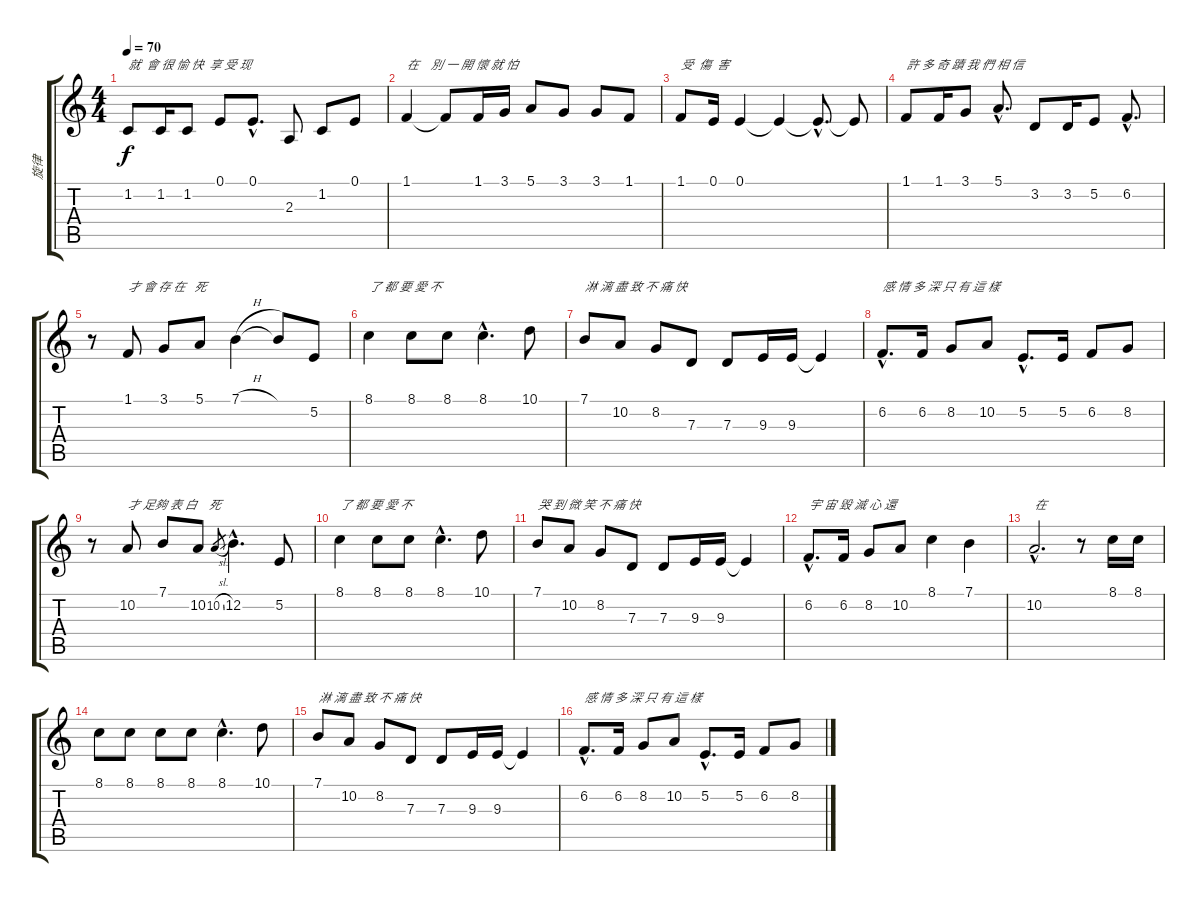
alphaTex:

\track ("旋律" "旋律") {instrument reedorgan}
\staff {score tabs}
\tuning (E4 B3 G3 D3 A2 E2) {hide}
\ts (4 4)
\tempo 70
\clef g2
\ks c
1.2.8{txt "就  會 很 愉 快  享 受 现" dy f} 1.2.16 1.2.8 0.1.8 0.1{hac}.8{d} 2.3.8 1.2.8 0.1.8 |
1.1.4{txt "在　別 一 開 懷 就 怕"} 1.1{t}.8 1.1.16 3.1.16 5.1.8 3.1.8 3.1.8 1.1.8 |
1.1.8{txt "受  傷  害"} 0.1.16 0.1.4 0.1{t}.4 0.1{hac t}.8{d} 0.1{t}.8 |
1.1.8{txt "許 多 奇 蹟 我 們 相 信"} 1.1.16 3.1.8 5.1{hac}.8{d} 3.2.8 3.2.16 5.2.8 6.2{hac}.8{d} |
r.8 1.1.8{txt "才 會 存 在   死"} 3.1.8 5.1.8 7.1{h}.4 7.1{t}.8 5.2.8 |
8.1.4{txt "了 都 要 愛 不"} 8.1.8 8.1.8 8.1{hac}.4{d} 10.1.8 |
7.1.8{txt "淋 漓 盡 致 不 痛 快"} 10.2.8 8.2.8 7.3.8 7.3.8 9.3.16 9.3.16 9.3{t}.4 |
6.2{hac}.8{d txt "感 情 多 深 只 有 這 樣"} 6.2.16 8.2.8 10.2.8 5.2{hac}.8{d} 5.2.16 6.2.8 8.2.8 |
r.8 10.2.8{txt "才 足夠 表 白    死"} 7.1.8 10.2.8 10.2{sl}.8{gr} 12.2{hac}.4{d} 5.2.8 |
8.1.4{txt "了 都 要 愛 不"} 8.1.8 8.1.8 8.1{hac}.4{d} 10.1.8 |
7.1.8{txt "哭 到 微 笑 不 痛 快"} 10.2.8 8.2.8 7.3.8 7.3.8 9.3.16 9.3.16 9.3{t}.4 |
6.2{hac}.8{d txt "宇 宙 毀 滅 心 還"} 6.2.16 8.2.8 10.2.8 8.1.4 7.1.4 |
10.2{hac}.2{d txt "在"} r.8 8.1.16 8.1.16 |
8.1.8 8.1.8 8.1.8 8.1.8 8.1{hac}.4{d} 10.1.8 |
7.1.8{txt "淋 漓 盡 致 不 痛 快"} 10.2.8 8.2.8 7.3.8 7.3.8 9.3.16 9.3.16 9.3{t}.4 |
6.2{hac}.8{d txt "感 情 多 深 只 有 這 樣"} 6.2.16 8.2.8 10.2.8 5.2{hac}.8{d} 5.2.16 6.2.8 8.2.8
